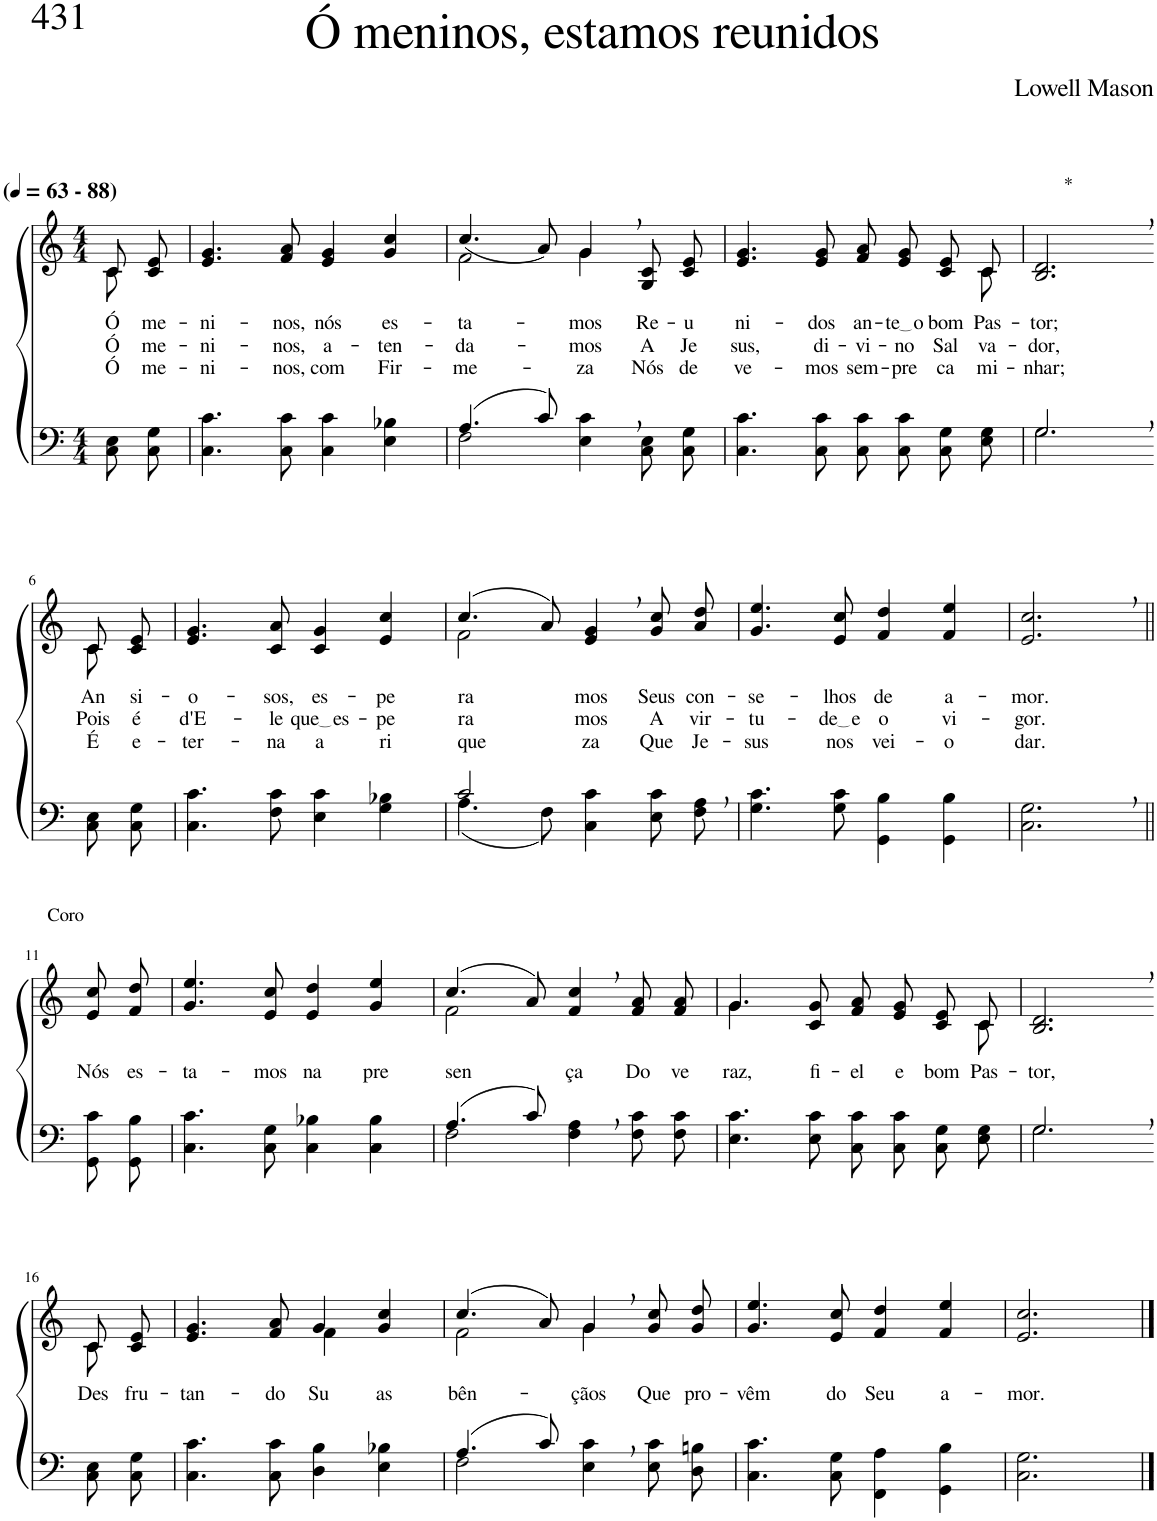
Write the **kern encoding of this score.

**kern	**kern	**text	**text	**text
*part2	*part1	*part1	*part1	*part1
*staff2	*staff1	*staff1	*staff1	*staff1
*I"Parte III e IV	*I"Parte I e II	*	*	*
*clefF4	*clefG2	*	*	*
*k[]	*k[]	*	*	*
*M4/4	*M4/4	*	*	*
*MM63	*MM63	*	*	*
=1	=1	=1	=1	=1
!	!LO:TX:a:B:t=(	!	!	!
!	!LO:TX:a:B:t=- 88)	!	!	!
!	!	!LO:LY:b	!LO:LY:b	!LO:LY:b
*	*^	*	*	*
8C\ 8E\L	8c/L	8c\	Ó	Ó	Ó
!	!	!	!LO:LY:b	!LO:LY:b	!LO:LY:b
8C\ 8G\J	8c/ 8e/J	8ryy	me-	me-	me-
=2	=2	=2	=2	=2	=2
!	!	!	!LO:LY:b	!LO:LY:b	!LO:LY:b
*	*v	*v	*	*	*
4.C\ 4.c\	4.e/ 4.g/	-ni-	-ni-	-ni-
!	!	!LO:LY:b	!LO:LY:b	!LO:LY:b
8C\ 8c\	8f/ 8a/	-nos,	-nos,	-nos,
!	!	!LO:LY:b	!LO:LY:b	!LO:LY:b
4C\ 4c\	4e/ 4g/	nós	a-	com
!	!	!LO:LY:b	!LO:LY:b	!LO:LY:b
4E\ 4B-X\	4g/ 4cc/	es-	-ten-	Fir-
=3	=3	=3	=3	=3
*^	*	*	*	*
!	!	!	!LO:LY:b	!LO:LY:b	!LO:LY:b
*	*	*^	*	*	*
(4.A/	2F\	2f\	(4.cc/	-ta-	-da-	-me-
8c/)	.	.	8a/)	.	.	.
!	!	!	!	!LO:LY:b	!LO:LY:b	!LO:LY:b
4ryy	4E\ 4c\	4g,\	4g/	-mos	-mos	-za
!	!	!	!	!LO:LY:b	!LO:LY:b	!LO:LY:b
4ryy	8C\ 8E\L	4ryy	8G/ 8c/L	Re-	A	Nós
!	!	!	!	!LO:LY:b	!LO:LY:b	!LO:LY:b
.	8C\ 8G\J	.	8c/ 8e/J	-u-	Je-	de-
=4	=4	=4	=4	=4	=4	=4
!	!	!	!	!LO:LY:b	!LO:LY:b	!LO:LY:b
*v	*v	*	*	*	*	*
4.C\ 4.c\	4.e/ 4.g/	2..ryy	-ni-	-sus,	-ve-
!	!	!	!LO:LY:b	!LO:LY:b	!LO:LY:b
8C\ 8c\	8e/ 8g/	.	-dos	di-	-mos
!	!	!	!LO:LY:b	!LO:LY:b	!LO:LY:b
8C\ 8c\L	8f/ 8a/L	.	an-	-vi-	sem-
!	!	!	!LO:LY:b	!LO:LY:b	!LO:LY:b
8C\ 8c\J	8e/ 8g/J	.	te o	-no	-pre
!	!	!	!LO:LY:b	!LO:LY:b	!LO:LY:b
8C\ 8G\L	8c/ 8e/L	.	bom	Sal-	ca-
!	!	!	!LO:LY:b	!LO:LY:b	!LO:LY:b
8E\ 8G\J	8c/J	8c\	Pas-	-va-	-mi-
=5	=5	=5	=5	=5	=5
*^	*	*	*	*	*
!	!	!LO:TX:a:t=*	!	!	!	!
!	!	!	!	!LO:LY:b	!LO:LY:b	!LO:LY:b
*	*	*v	*v	*	*	*
2.G,\	2.G/	2.B/, 2.d/,	-tor;	-dor,	-nhar;
!!LO:LB:g=z
=6-	=6-	=6-	=6-	=6-	=6-
*	*	*^	*	*	*
!	!	!	!	!LO:LY:b	!LO:LY:b	!LO:LY:b
*v	*v	*	*	*	*	*
8C\ 8E\L	8c/L	8c\	An-	Pois	É
!	!	!	!LO:LY:b	!LO:LY:b	!LO:LY:b
8C\ 8G\J	8c/ 8e/J	8ryy	-si-	é	e-
=7	=7	=7	=7	=7	=7
!	!	!	!LO:LY:b	!LO:LY:b	!LO:LY:b
*	*v	*v	*	*	*
4.C\ 4.c\	4.e/ 4.g/	-o-	d'E-	-ter-
!	!	!LO:LY:b	!LO:LY:b	!LO:LY:b
8F\ 8c\	8c/ 8a/	-sos,	-le	-na
!	!	!LO:LY:b	!LO:LY:b	!LO:LY:b
4E\ 4c\	4c/ 4g/	es-	que es	a
!	!	!LO:LY:b	!LO:LY:b	!LO:LY:b
4G\ 4B-X\	4e/ 4cc/	-pe-	-pe-	ri-
=8	=8	=8	=8	=8
*^	*^	*	*	*
!	!	!	!	!LO:LY:b	!LO:LY:b	!LO:LY:b
2c/	(4.A\	(4.cc/	2f\	-ra-	-ra-	-que-
.	8F\)	8a/)	.	.	.	.
!	!	!	!	!LO:LY:b	!LO:LY:b	!LO:LY:b
2ryy	4C\ 4c\	4e/, 4g/,	2ryy	-mos	-mos	-za
!	!	!	!	!LO:LY:b	!LO:LY:b	!LO:LY:b
.	8E\ 8c\L	8g\ 8cc\L	.	Seus	A	Que
!	!	!	!	!LO:LY:b	!LO:LY:b	!LO:LY:b
.	8F\ 8A\J	8a\ 8dd\J	.	con-	vir-	Je-
*	*	*v	*v	*	*	*
=9	=9	=9	=9	=9	=9
!	!	!	!LO:LY:b	!LO:LY:b	!LO:LY:b
*v	*v	*	*	*	*
4.G\ 4.c\	4.g/ 4.ee/	-se-	-tu-	-sus
!	!	!LO:LY:b	!LO:LY:b	!LO:LY:b
8G\ 8c\	8e/ 8cc/	-lhos	de e	nos
!	!	!LO:LY:b	!LO:LY:b	!LO:LY:b
4GG\ 4B\	4f/ 4dd/	de	o	vei-
!	!	!LO:LY:b	!LO:LY:b	!LO:LY:b
4GG\ 4B\	4f/ 4ee/	a-	vi-	-o
=10	=10	=10	=10	=10
!	!	!LO:LY:b	!LO:LY:b	!LO:LY:b
2.C\, 2.G\,	2.e/, 2.cc/,	-mor.	-gor.	dar.
!!LO:LB:g=z
=11||	=11||	=11||	=11||	=11||
!	!LO:TX:a:t=Coro	!	!	!
!	!	!LO:LY:b	!	!
8GG\ 8c\L	8e/ 8cc/L	Nós	.	.
!	!	!LO:LY:b	!	!
8GG\ 8B\J	8f/ 8dd/J	es-	.	.
=12	=12	=12	=12	=12
!	!	!LO:LY:b	!	!
4.C\ 4.c\	4.g/ 4.ee/	-ta-	.	.
!	!	!LO:LY:b	!	!
8C\ 8G\	8e/ 8cc/	-mos	.	.
!	!	!LO:LY:b	!	!
4C\ 4B-X\	4e/ 4dd/	na	.	.
!	!	!LO:LY:b	!	!
4C\ 4B-\	4g/ 4ee/	pre-	.	.
=13	=13	=13	=13	=13
*^	*^	*	*	*
!	!	!	!	!LO:LY:b	!	!
(4.A/	2F\	(4.cc/	2f\	-sen-	.	.
8c/)	.	8a/)	.	.	.	.
!	!	!	!	!LO:LY:b	!	!
4ryy	4F\ 4A\	4f/, 4cc/,	2ryy	-ça	.	.
!	!	!	!	!LO:LY:b	!	!
4ryy	8F\ 8c\L	8f/ 8a/L	.	Do	.	.
!	!	!	!	!LO:LY:b	!	!
.	8F\ 8c\J	8f/ 8a/J	.	ve-	.	.
=14	=14	=14	=14	=14	=14	=14
!	!	!	!	!LO:LY:b	!	!
*v	*v	*	*	*	*	*
4.E\ 4.c\	4.g/	4.g\	-raz,	.	.
!	!	!	!LO:LY:b	!	!
8E\ 8c\	8c/ 8g/	2ryy	fi-	.	.
!	!	!	!LO:LY:b	!	!
8C\ 8c\L	8f/ 8a/L	.	-el	.	.
!	!	!	!LO:LY:b	!	!
8C\ 8c\J	8e/ 8g/J	.	e	.	.
!	!	!	!LO:LY:b	!	!
8C\ 8G\L	8c/ 8e/L	.	bom	.	.
!	!	!	!LO:LY:b	!	!
8E\ 8G\J	8c/J	8c\	Pas-	.	.
=15	=15	=15	=15	=15	=15
*^	*	*	*	*	*
!	!	!	!	!LO:LY:b	!	!
*	*	*v	*v	*	*	*
2.G,/	2.G\	2.B/, 2.d/,	-tor,	.	.
!!LO:LB:g=z
=16-	=16-	=16-	=16-	=16-	=16-
*	*	*^	*	*	*
!	!	!	!	!LO:LY:b	!	!
*v	*v	*	*	*	*	*
8C\ 8E\L	8c/L	8c\	Des-	.	.
!	!	!	!LO:LY:b	!	!
8C\ 8G\J	8c/ 8e/J	8ryy	-fru-	.	.
=17	=17	=17	=17	=17	=17
!	!	!	!LO:LY:b	!	!
4.C\ 4.c\	4.e/ 4.g/	2ryy	-tan-	.	.
!	!	!	!LO:LY:b	!	!
8C\ 8c\	8f/ 8a/	.	-do	.	.
!	!	!	!LO:LY:b	!	!
4D\ 4B\	4g/	4f\	Su-	.	.
!	!	!	!LO:LY:b	!	!
4E\ 4B-X\	4g/ 4cc/	4ryy	-as	.	.
=18	=18	=18	=18	=18	=18
*^	*	*	*	*	*
!	!	!	!	!LO:LY:b	!	!
(4.A/	2F\	(4.cc/	2f\	bên-	.	.
8c/)	.	8a/)	.	.	.	.
!	!	!	!	!LO:LY:b	!	!
4ryy	4E\ 4c\	4g,/	4g\	-çãos	.	.
!	!	!	!	!LO:LY:b	!	!
4ryy	8E\ 8c\L	8g\ 8cc\L	4ryy	Que	.	.
!	!	!	!	!LO:LY:b	!	!
.	8D\ 8Bn\J	8g\ 8dd\J	.	pro-	.	.
*	*	*v	*v	*	*	*
=19	=19	=19	=19	=19	=19
!	!	!	!LO:LY:b	!	!
*v	*v	*	*	*	*
4.C\ 4.c\	4.g/ 4.ee/	-vêm	.	.
!	!	!LO:LY:b	!	!
8C\ 8G\	8e/ 8cc/	do	.	.
!	!	!LO:LY:b	!	!
4FF\ 4A\	4f/ 4dd/	Seu	.	.
!	!	!LO:LY:b	!	!
4GG\ 4B\	4f/ 4ee/	a-	.	.
=20	=20	=20	=20	=20
!	!	!LO:LY:b	!	!
2.C\ 2.G\	2.e/ 2.cc/	-mor.	.	.
==	==	==	==	==
*-	*-	*-	*-	*-
